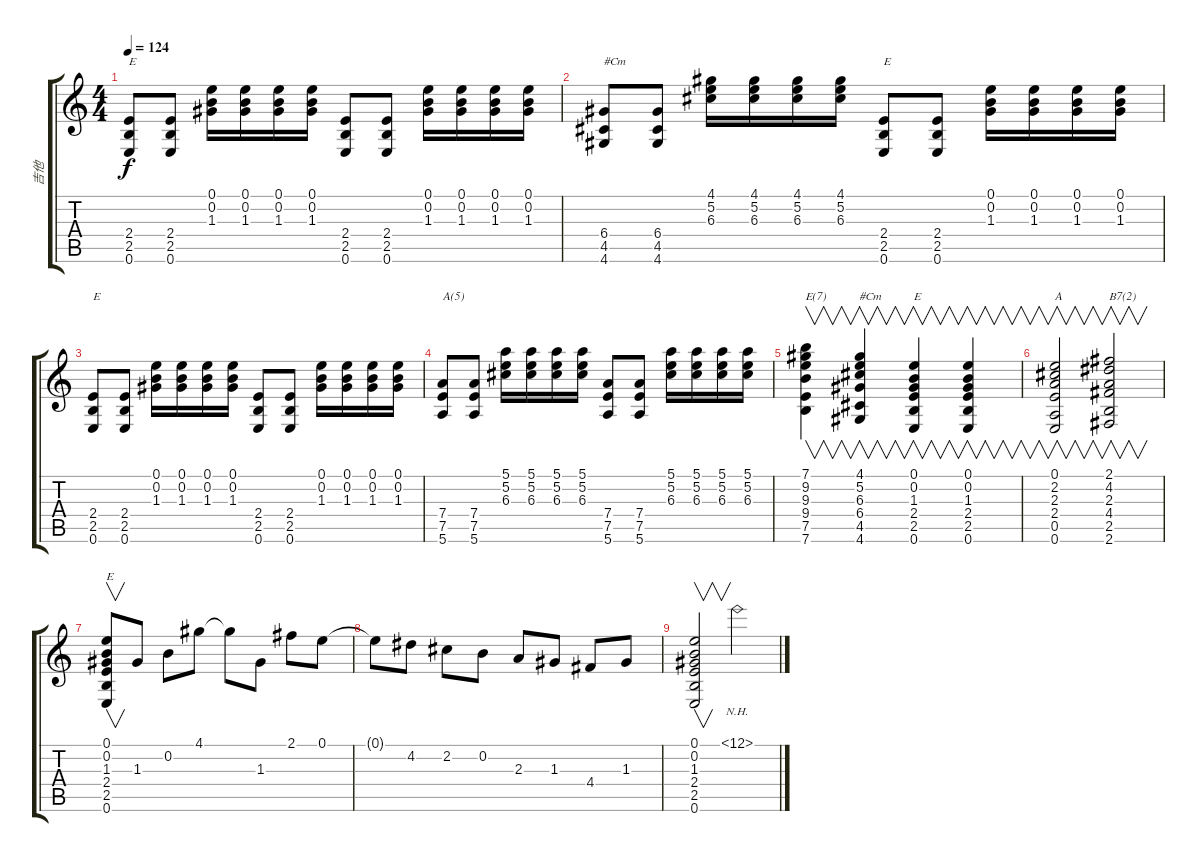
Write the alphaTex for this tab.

\track ("吉他" "吉他") {instrument acousticguitarsteel}
\staff {score tabs}
\tuning (E4 B3 G3 D3 A2 E2) {hide}
\ts (4 4)
\tempo 124
\clef g2
\ks c
(2.4 2.5 0.6).8{txt "E" dy f} (2.4 2.5 0.6).8 (0.1 0.2 1.3).16 (0.1 0.2 1.3).16 (0.1 0.2 1.3).16 (0.1 0.2 1.3).16 (2.4 2.5 0.6).8 (2.4 2.5 0.6).8 (0.1 0.2 1.3).16 (0.1 0.2 1.3).16 (0.1 0.2 1.3).16 (0.1 0.2 1.3).16 |
(6.4 4.5 4.6).8{txt "#Cm"} (6.4 4.5 4.6).8 (4.1 5.2 6.3).16 (4.1 5.2 6.3).16 (4.1 5.2 6.3).16 (4.1 5.2 6.3).16 (2.4 2.5 0.6).8{txt "E"} (2.4 2.5 0.6).8 (0.1 0.2 1.3).16 (0.1 0.2 1.3).16 (0.1 0.2 1.3).16 (0.1 0.2 1.3).16 |
(2.4 2.5 0.6).8{txt "E"} (2.4 2.5 0.6).8 (0.1 0.2 1.3).16 (0.1 0.2 1.3).16 (0.1 0.2 1.3).16 (0.1 0.2 1.3).16 (2.4 2.5 0.6).8 (2.4 2.5 0.6).8 (0.1 0.2 1.3).16 (0.1 0.2 1.3).16 (0.1 0.2 1.3).16 (0.1 0.2 1.3).16 |
(7.4 7.5 5.6).8{txt "A(5)"} (7.4 7.5 5.6).8 (5.1 5.2 6.3).16 (5.1 5.2 6.3).16 (5.1 5.2 6.3).16 (5.1 5.2 6.3).16 (7.4 7.5 5.6).8 (7.4 7.5 5.6).8 (5.1 5.2 6.3).16 (5.1 5.2 6.3).16 (5.1 5.2 6.3).16 (5.1 5.2 6.3).16 |
(7.1 9.2 9.3 9.4 7.5 7.6).4{v txt "E(7)"} (4.1 5.2 6.3 6.4 4.5 4.6).4{v txt "#Cm"} (0.1 0.2 1.3 2.4 2.5 0.6).4{v txt "E"} (0.1 0.2 1.3 2.4 2.5 0.6).4{v} |
(0.1 2.2 2.3 2.4 0.5 0.6).2{v txt "A"} (2.1 4.2 2.3 4.4 2.5 2.6).2{v txt "B7(2)"} |
(0.1 0.2 1.3 2.4 2.5 0.6).8{v txt "E"} 1.3.8 0.2.8 4.1.8 4.1{t}.8 1.3.8 2.1.8 0.1.8 |
0.1{t}.8 4.2.8 2.2.8 0.2.8 2.3.8 1.3.8 4.4.8 1.3.8 |
(0.1 0.2 1.3 2.4 2.5 0.6).2{v} 12.1{nh}.2
